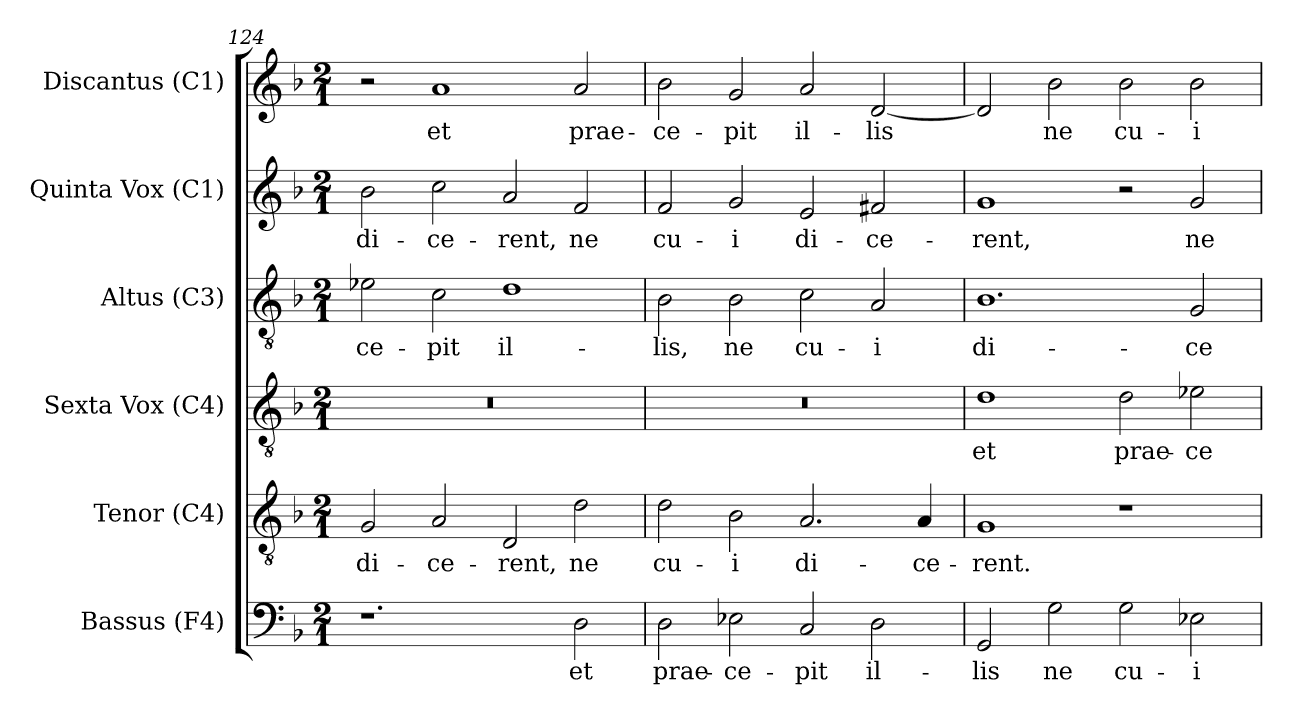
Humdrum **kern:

**kern	**text	**kern	**text	**kern	**text	**kern	**text	**kern	**text	**kern	**text
*part6	*part6	*part5	*part5	*part4	*part4	*part3	*part3	*part2	*part2	*part1	*part1
*staff6	*staff6	*staff5	*staff5	*staff4	*staff4	*staff3	*staff3	*staff2	*staff2	*staff1	*staff1
*I"Bassus (F4)	*	*I"Tenor (C4)	*	*I"Sexta Vox (C4)	*	*I"Altus (C3)	*	*I"Quinta Vox (C1)	*	*I"Discantus (C1)	*
*	*	*I'T	*	*I'SV	*	*	*	*I'QV	*	*	*
*clefF4	*	*clefGv2	*	*clefGv2	*	*clefGv2	*	*clefG2	*	*clefG2	*
*	*	*	*	*	*	*ITrd7c12	*	*	*	*	*
*k[b-]	*	*k[b-]	*	*k[b-]	*	*k[b-]	*	*k[b-]	*	*k[b-]	*
*F:	*	*F:	*	*F:	*	*F:	*	*F:	*	*F:	*
*M2/1	*	*M2/1	*	*M2/1	*	*M2/1	*	*M2/1	*	*M2/1	*
=124	=124	=124	=124	=124	=124	=124	=124	=124	=124	=124	=124
!	!	!	!LO:LY:b:color=#000000	!LO:N:vis=1	!	!	!	!	!	!	!
!	!	!	!	!	!	!	!LO:LY:b:color=#000000	!	!	!	!
!	!	!	!	!	!	!	!	!	!LO:LY:b:color=#000000	!	!
1.r	.	2Gi/	di-	0r	.	2E-Xi\	-ce-	2b-i\	di-	2r	.
!	!	!	!LO:LY:b:color=#000000	!	!	!	!	!	!	!	!
!	!	!	!	!	!	!	!LO:LY:b:color=#000000	!	!	!	!
!	!	!	!	!	!	!	!	!	!LO:LY:b:color=#000000	!	!
!	!	!	!	!	!	!	!	!	!	!	!LO:LY:b:color=#000000
.	.	2Ai/	-ce-	.	.	2Ci\	-pit	2cci\	-ce-	1ai	et
!	!	!	!LO:LY:b:color=#000000	!	!	!	!	!	!	!	!
!	!	!	!	!	!	!	!LO:LY:b:color=#000000	!	!	!	!
!	!	!	!	!	!	!	!	!	!LO:LY:b:color=#000000	!	!
.	.	2Di/	-rent,	.	.	1Di	il-	2ai/	-rent,	.	.
!	!LO:LY:b:color=#000000	!	!	!	!	!	!	!	!	!	!
!	!	!	!LO:LY:b:color=#000000	!	!	!	!	!	!	!	!
!	!	!	!	!	!	!	!	!	!LO:LY:b:color=#000000	!	!
!	!	!	!	!	!	!	!	!	!	!	!LO:LY:b:color=#000000
2Di\	et	2di\	ne	.	.	.	.	2fi/	ne	2ai/	prae-
=125	=125	=125	=125	=125	=125	=125	=125	=125	=125	=125	=125
!	!LO:LY:b:color=#000000	!	!	!	!	!	!	!	!	!	!
!	!	!	!LO:LY:b:color=#000000	!LO:N:vis=1	!	!	!	!	!	!	!
!	!	!	!	!	!	!	!LO:LY:b:color=#000000	!	!	!	!
!	!	!	!	!	!	!	!	!	!LO:LY:b:color=#000000	!	!
!	!	!	!	!	!	!	!	!	!	!	!LO:LY:b:color=#000000
2Di\	prae-	2di\	cu-	0r	.	2BB-i\	-lis,	2fi/	cu-	2b-i\	-ce-
!	!LO:LY:b:color=#000000	!	!	!	!	!	!	!	!	!	!
!	!	!	!LO:LY:b:color=#000000	!	!	!	!	!	!	!	!
!	!	!	!	!	!	!	!LO:LY:b:color=#000000	!	!	!	!
!	!	!	!	!	!	!	!	!	!LO:LY:b:color=#000000	!	!
!	!	!	!	!	!	!	!	!	!	!	!LO:LY:b:color=#000000
2E-Xi\	-ce-	2B-i\	-i	.	.	2BB-i\	ne	2gi/	-i	2gi/	-pit
!	!LO:LY:b:color=#000000	!	!	!	!	!	!	!	!	!	!
!	!	!	!LO:LY:b:color=#000000	!	!	!	!	!	!	!	!
!	!	!	!	!	!	!	!LO:LY:b:color=#000000	!	!	!	!
!	!	!	!	!	!	!	!	!	!LO:LY:b:color=#000000	!	!
!	!	!	!	!	!	!	!	!	!	!	!LO:LY:b:color=#000000
2Ci/	-pit	2.Ai/	di-	.	.	2Ci\	cu-	2ei/	di-	2ai/	il-
!	!LO:LY:b:color=#000000	!	!	!	!	!	!	!	!	!	!
!	!	!	!	!	!	!	!LO:LY:b:color=#000000	!	!	!	!
!	!	!	!	!	!	!	!	!	!LO:LY:b:color=#000000	!	!
!	!	!	!	!	!	!	!	!	!	!	!LO:LY:b:color=#000000
2Di\	il-	.	.	.	.	2AAi/	-i	2f#Xi/	-ce-	[2di/	-lis
!	!	!	!LO:LY:b:color=#000000	!	!	!	!	!	!	!	!
.	.	4Ai/	-ce-	.	.	.	.	.	.	.	.
!!LO:LB:g=z
=126	=126	=126	=126	=126	=126	=126	=126	=126	=126	=126	=126
!	!LO:LY:b:color=#000000	!	!	!	!	!	!	!	!	!	!
!	!	!	!LO:LY:b:color=#000000	!	!	!	!	!	!	!	!
!	!	!	!	!	!LO:LY:b:color=#000000	!	!	!	!	!	!
!	!	!	!	!	!	!	!LO:LY:b:color=#000000	!	!	!	!
!	!	!	!	!	!	!	!	!	!LO:LY:b:color=#000000	!	!
2GGi/	-lis	1Gi	-rent.	1di	et	1.BB-i	di-	1gi	-rent,	2di/]	.
!	!LO:LY:b:color=#000000	!	!	!	!	!	!	!	!	!	!
!	!	!	!	!	!	!	!	!	!	!	!LO:LY:b:color=#000000
2Gi\	ne	.	.	.	.	.	.	.	.	2b-i\	ne
!	!LO:LY:b:color=#000000	!	!	!	!	!	!	!	!	!	!
!	!	!	!	!	!LO:LY:b:color=#000000	!	!	!	!	!	!
!	!	!	!	!	!	!	!	!	!	!	!LO:LY:b:color=#000000
2Gi\	cu-	1r	.	2di\	prae-	.	.	2r	.	2b-i\	cu-
!	!LO:LY:b:color=#000000	!	!	!	!	!	!	!	!	!	!
!	!	!	!	!	!LO:LY:b:color=#000000	!	!	!	!	!	!
!	!	!	!	!	!	!	!LO:LY:b:color=#000000	!	!	!	!
!	!	!	!	!	!	!	!	!	!LO:LY:b:color=#000000	!	!
!	!	!	!	!	!	!	!	!	!	!	!LO:LY:b:color=#000000
2E-Xi\	-i	.	.	2e-Xi\	-ce-	2GGi/	-ce-	2gi/	ne	2b-i\	-i
=	=	=	=	=	=	=	=	=	=	=	=
*-	*-	*-	*-	*-	*-	*-	*-	*-	*-	*-	*-
